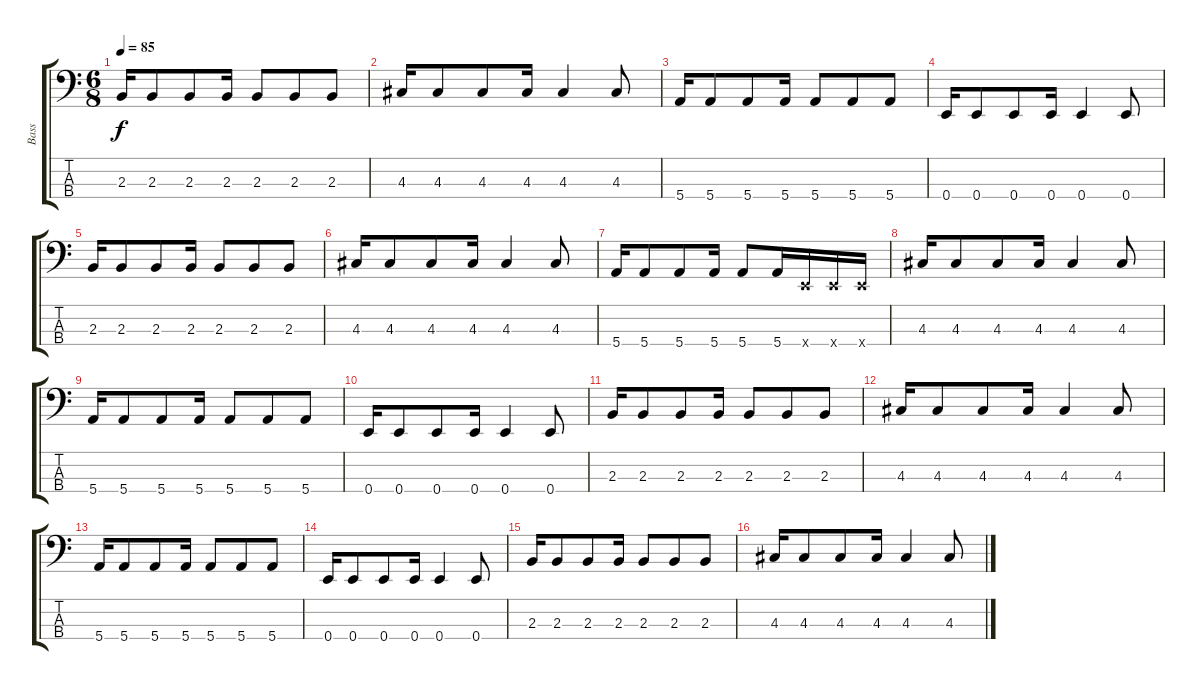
\track ("Bass" "Bass") {instrument electricbassfinger}
\staff {score tabs}
\tuning (G2 D2 A1 E1) {hide}
\ts (6 8)
\tempo 85
\clef f4
\ks c
2.3.16{dy f} 2.3.8 2.3.8 2.3.16 2.3.8 2.3.8 2.3.8 |
4.3.16 4.3.8 4.3.8 4.3.16 4.3.4 4.3.8 |
5.4.16 5.4.8 5.4.8 5.4.16 5.4.8 5.4.8 5.4.8 |
0.4.16 0.4.8 0.4.8 0.4.16 0.4.4 0.4.8 |
2.3.16 2.3.8 2.3.8 2.3.16 2.3.8 2.3.8 2.3.8 |
4.3.16 4.3.8 4.3.8 4.3.16 4.3.4 4.3.8 |
5.4.16 5.4.8 5.4.8 5.4.16 5.4.8 5.4.16 0.4{x}.16 0.4{x}.16 0.4{x}.16 |
4.3.16 4.3.8 4.3.8 4.3.16 4.3.4 4.3.8 |
5.4.16 5.4.8 5.4.8 5.4.16 5.4.8 5.4.8 5.4.8 |
0.4.16 0.4.8 0.4.8 0.4.16 0.4.4 0.4.8 |
2.3.16 2.3.8 2.3.8 2.3.16 2.3.8 2.3.8 2.3.8 |
4.3.16 4.3.8 4.3.8 4.3.16 4.3.4 4.3.8 |
5.4.16 5.4.8 5.4.8 5.4.16 5.4.8 5.4.8 5.4.8 |
0.4.16 0.4.8 0.4.8 0.4.16 0.4.4 0.4.8 |
2.3.16 2.3.8 2.3.8 2.3.16 2.3.8 2.3.8 2.3.8 |
4.3.16 4.3.8 4.3.8 4.3.16 4.3.4 4.3.8
